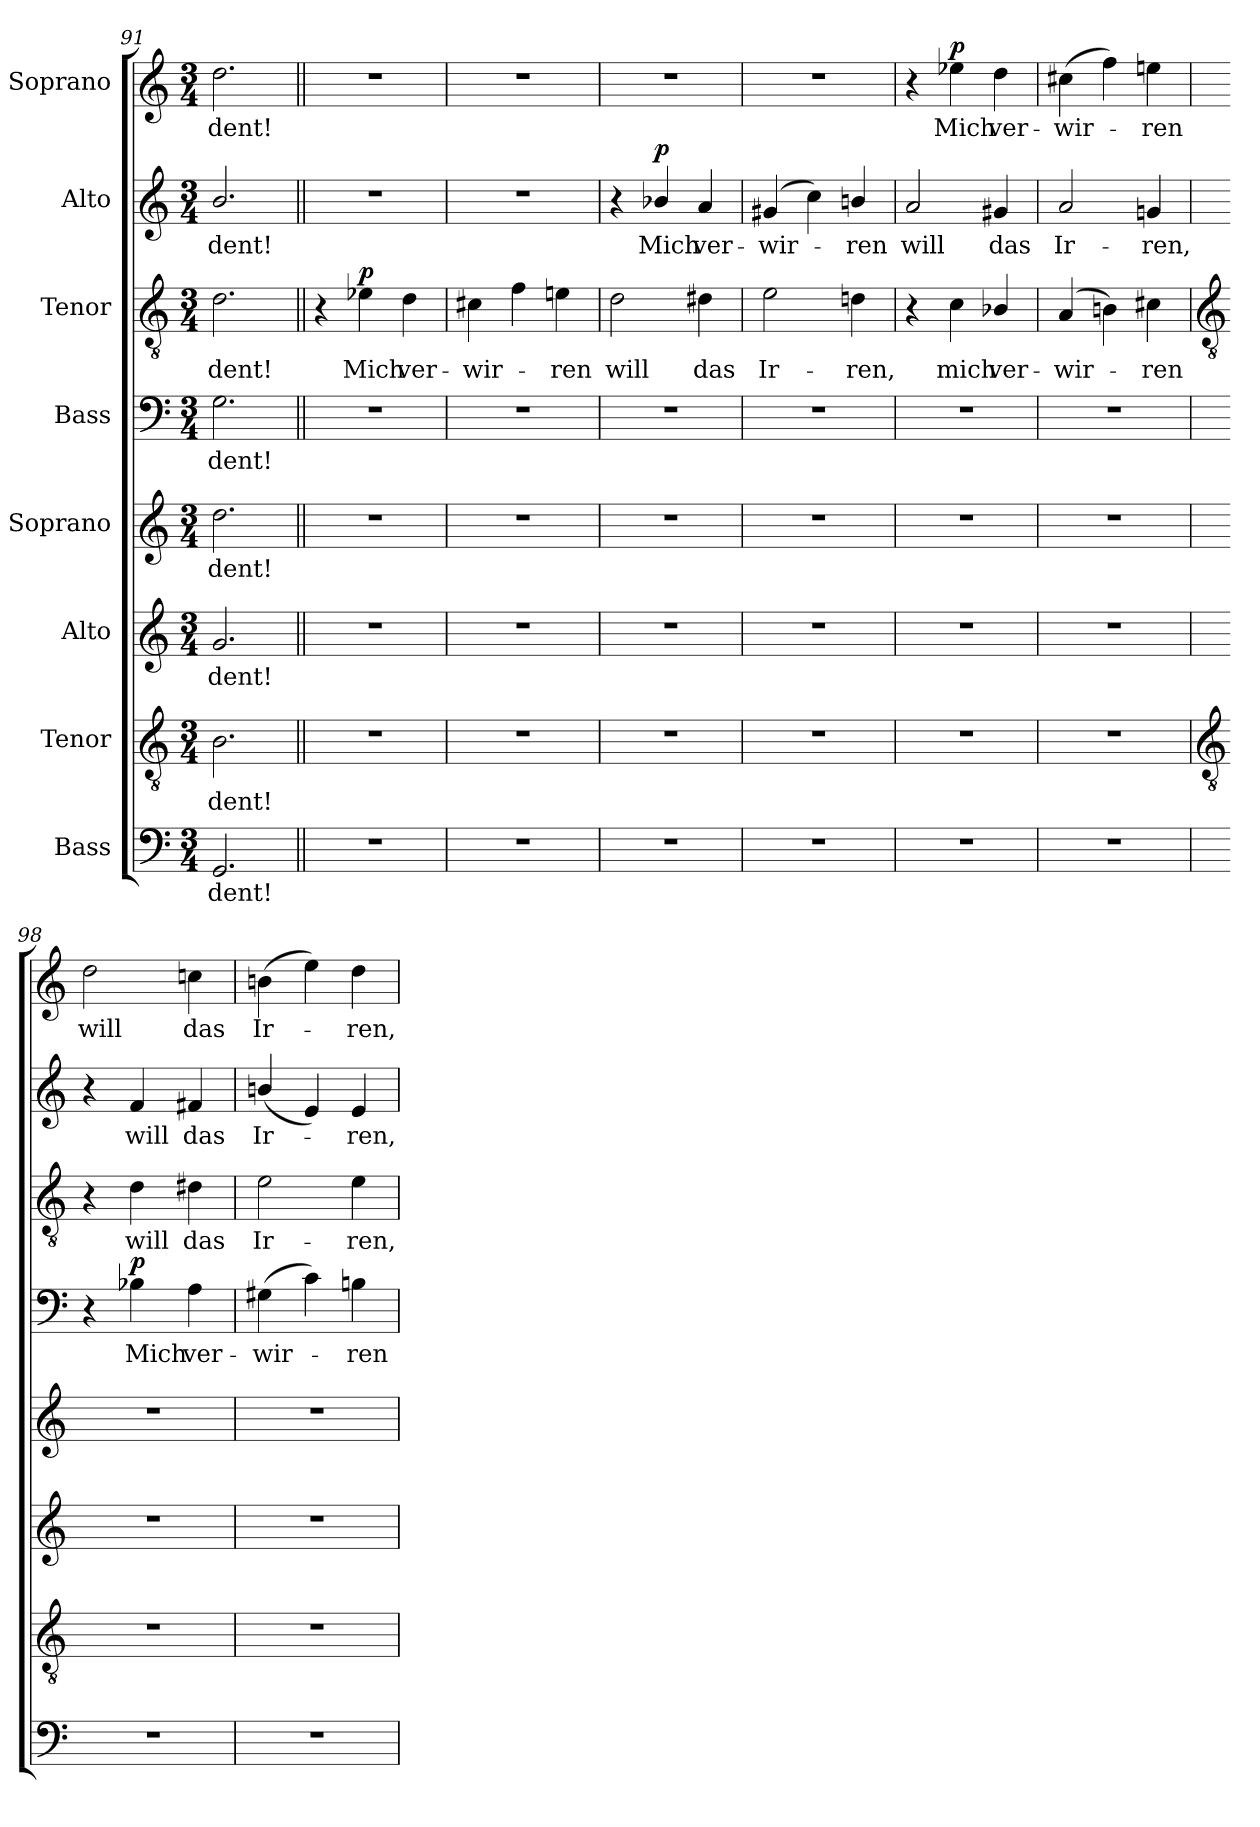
**kern	**text	**kern	**text	**kern	**text	**kern	**text	**kern	**text	**dynam	**kern	**text	**dynam	**kern	**text	**dynam	**kern	**text	**dynam
*part8	*part8	*part7	*part7	*part6	*part6	*part5	*part5	*part4	*part4	*part4	*part3	*part3	*part3	*part2	*part2	*part2	*part1	*part1	*part1
*staff8	*staff8	*staff7	*staff7	*staff6	*staff6	*staff5	*staff5	*staff4	*staff4	*staff4	*staff3	*staff3	*staff3	*staff2	*staff2	*staff2	*staff1	*staff1	*staff1
*I"Bass	*	*I"Tenor	*	*I"Alto	*	*I"Soprano	*	*I"Bass	*	*	*I"Tenor	*	*	*I"Alto	*	*	*I"Soprano	*	*
*clefF4	*	*clefGv2	*	*clefG2	*	*clefG2	*	*clefF4	*	*	*clefGv2	*	*	*clefG2	*	*	*clefG2	*	*
*k[]	*	*k[]	*	*k[]	*	*k[]	*	*k[]	*	*	*k[]	*	*	*k[]	*	*	*k[]	*	*
*C:	*	*C:	*	*C:	*	*C:	*	*C:	*	*	*C:	*	*	*C:	*	*	*C:	*	*
*M3/4	*	*M3/4	*	*M3/4	*	*M3/4	*	*M3/4	*	*	*M3/4	*	*	*M3/4	*	*	*M3/4	*	*
=91	=91	=91	=91	=91	=91	=91	=91	=91	=91	=91	=91	=91	=91	=91	=91	=91	=91	=91	=91
!	!LO:LY:b	!	!LO:LY:b	!	!LO:LY:b	!	!LO:LY:b	!	!LO:LY:b	!	!	!LO:LY:b	!	!	!LO:LY:b	!	!	!LO:LY:b	!
2.GG	-dent!	2.B	-dent!	2.g	-dent!	2.dd	-dent!	2.G	-dent!	.	2.d	-dent!	.	2.b/	-dent!	.	2.dd	-dent!	.
=92||	=92||	=92||	=92||	=92||	=92||	=92||	=92||	=92||	=92||	=92||	=92||	=92||	=92||	=92||	=92||	=92||	=92||	=92||	=92||
!LO:N:vis=1	!	!LO:N:vis=1	!	!LO:N:vis=1	!	!LO:N:vis=1	!	!LO:N:vis=1	!	!	!	!	!	!LO:N:vis=1	!	!	!LO:N:vis=1	!	!
2.r	.	2.r	.	2.r	.	2.r	.	2.r	.	.	4r	.	.	2.r	.	.	2.r	.	.
!	!	!	!	!	!	!	!	!	!	!	!	!LO:LY:b	!LO:DY:b	!	!	!	!	!	!
.	.	.	.	.	.	.	.	.	.	.	4e-X	Mich	p	.	.	.	.	.	.
!	!	!	!	!	!	!	!	!	!	!	!	!LO:LY:b	!	!	!	!	!	!	!
.	.	.	.	.	.	.	.	.	.	.	4d	ver-	.	.	.	.	.	.	.
=93	=93	=93	=93	=93	=93	=93	=93	=93	=93	=93	=93	=93	=93	=93	=93	=93	=93	=93	=93
!LO:N:vis=1	!	!LO:N:vis=1	!	!LO:N:vis=1	!	!LO:N:vis=1	!	!LO:N:vis=1	!	!	!	!LO:LY:b	!	!LO:N:vis=1	!	!	!LO:N:vis=1	!	!
2.r	.	2.r	.	2.r	.	2.r	.	2.r	.	.	4c#X	-wir-	.	2.r	.	.	2.r	.	.
.	.	.	.	.	.	.	.	.	.	.	4f	.	.	.	.	.	.	.	.
!	!	!	!	!	!	!	!	!	!	!	!	!LO:LY:b	!	!	!	!	!	!	!
.	.	.	.	.	.	.	.	.	.	.	4en	ren	.	.	.	.	.	.	.
=94	=94	=94	=94	=94	=94	=94	=94	=94	=94	=94	=94	=94	=94	=94	=94	=94	=94	=94	=94
!LO:N:vis=1	!	!LO:N:vis=1	!	!LO:N:vis=1	!	!LO:N:vis=1	!	!LO:N:vis=1	!	!	!	!LO:LY:b	!	!	!	!	!LO:N:vis=1	!	!
2.r	.	2.r	.	2.r	.	2.r	.	2.r	.	.	2d	will	.	4r	.	.	2.r	.	.
!	!	!	!	!	!	!	!	!	!	!	!	!	!	!	!LO:LY:b	!LO:DY:b	!	!	!
.	.	.	.	.	.	.	.	.	.	.	.	.	.	4b-X/	Mich	p	.	.	.
!	!	!	!	!	!	!	!	!	!	!	!	!LO:LY:b	!	!	!LO:LY:b	!	!	!	!
.	.	.	.	.	.	.	.	.	.	.	4d#X	das	.	4a	ver-	.	.	.	.
=95	=95	=95	=95	=95	=95	=95	=95	=95	=95	=95	=95	=95	=95	=95	=95	=95	=95	=95	=95
!LO:N:vis=1	!	!LO:N:vis=1	!	!LO:N:vis=1	!	!LO:N:vis=1	!	!LO:N:vis=1	!	!	!	!LO:LY:b	!	!	!LO:LY:b	!	!LO:N:vis=1	!	!
2.r	.	2.r	.	2.r	.	2.r	.	2.r	.	.	2e	Ir-	.	(4g#X	-wir-	.	2.r	.	.
.	.	.	.	.	.	.	.	.	.	.	.	.	.	4cc)	.	.	.	.	.
!	!	!	!	!	!	!	!	!	!	!	!	!LO:LY:b	!	!	!LO:LY:b	!	!	!	!
.	.	.	.	.	.	.	.	.	.	.	4dn	-ren,	.	4bn/	ren	.	.	.	.
=96	=96	=96	=96	=96	=96	=96	=96	=96	=96	=96	=96	=96	=96	=96	=96	=96	=96	=96	=96
!LO:N:vis=1	!	!LO:N:vis=1	!	!LO:N:vis=1	!	!LO:N:vis=1	!	!LO:N:vis=1	!	!	!	!	!	!	!LO:LY:b	!	!	!	!
2.r	.	2.r	.	2.r	.	2.r	.	2.r	.	.	4r	.	.	2a	will	.	4r	.	.
!	!	!	!	!	!	!	!	!	!	!	!	!LO:LY:b	!	!	!	!	!	!LO:LY:b	!LO:DY:b
.	.	.	.	.	.	.	.	.	.	.	4c	mich	.	.	.	.	4ee-X	Mich	p
!	!	!	!	!	!	!	!	!	!	!	!	!LO:LY:b	!	!	!LO:LY:b	!	!	!LO:LY:b	!
.	.	.	.	.	.	.	.	.	.	.	4B-X/	ver-	.	4g#X	das	.	4dd	ver-	.
=97	=97	=97	=97	=97	=97	=97	=97	=97	=97	=97	=97	=97	=97	=97	=97	=97	=97	=97	=97
!LO:N:vis=1	!	!LO:N:vis=1	!	!LO:N:vis=1	!	!LO:N:vis=1	!	!LO:N:vis=1	!	!	!	!LO:LY:b	!	!	!LO:LY:b	!	!	!LO:LY:b	!
2.r	.	2.r	.	2.r	.	2.r	.	2.r	.	.	(<4A	-wir-	.	2a	Ir-	.	(>4cc#X	-wir-	.
.	.	.	.	.	.	.	.	.	.	.	4Bn)	.	.	.	.	.	4ff)	.	.
!	!	!	!	!	!	!	!	!	!	!	!	!LO:LY:b	!	!	!LO:LY:b	!	!	!LO:LY:b	!
.	.	.	.	.	.	.	.	.	.	.	4c#X	ren	.	4gn	-ren,	.	4een	ren	.
!!LO:LB:g=z
=98	=98	=98	=98	=98	=98	=98	=98	=98	=98	=98	=98	=98	=98	=98	=98	=98	=98	=98	=98
*	*	*clefGv2	*	*	*	*	*	*	*	*	*clefGv2	*	*	*	*	*	*	*	*
!LO:N:vis=1	!	!LO:N:vis=1	!	!LO:N:vis=1	!	!LO:N:vis=1	!	!	!	!	!	!	!	!	!	!	!	!LO:LY:b	!
2.r	.	2.r	.	2.r	.	2.r	.	4r	.	.	4r	.	.	4r	.	.	2dd	will	.
!	!	!	!	!	!	!	!	!	!LO:LY:b	!LO:DY:b	!	!LO:LY:b	!	!	!LO:LY:b	!	!	!	!
.	.	.	.	.	.	.	.	4B-X	Mich	p	4d	will	.	4f	will	.	.	.	.
!	!	!	!	!	!	!	!	!	!LO:LY:b	!	!	!LO:LY:b	!	!	!LO:LY:b	!	!	!LO:LY:b	!
.	.	.	.	.	.	.	.	4A	ver-	.	4d#X	das	.	4f#X	das	.	4ccn	das	.
=99	=99	=99	=99	=99	=99	=99	=99	=99	=99	=99	=99	=99	=99	=99	=99	=99	=99	=99	=99
!LO:N:vis=1	!	!LO:N:vis=1	!	!LO:N:vis=1	!	!LO:N:vis=1	!	!	!LO:LY:b	!	!	!LO:LY:b	!	!	!LO:LY:b	!	!	!LO:LY:b	!
2.r	.	2.r	.	2.r	.	2.r	.	(>4G#X	-wir-	.	2e	Ir-	.	(<4bn/	Ir-	.	(>4bn	Ir-	.
.	.	.	.	.	.	.	.	4c)	.	.	.	.	.	4e)	.	.	4ee)	.	.
!	!	!	!	!	!	!	!	!	!LO:LY:b	!	!	!LO:LY:b	!	!	!LO:LY:b	!	!	!LO:LY:b	!
.	.	.	.	.	.	.	.	4Bn	ren	.	4e	-ren,	.	4e	ren,	.	4dd	ren,	.
=	=	=	=	=	=	=	=	=	=	=	=	=	=	=	=	=	=	=	=
*-	*-	*-	*-	*-	*-	*-	*-	*-	*-	*-	*-	*-	*-	*-	*-	*-	*-	*-	*-
